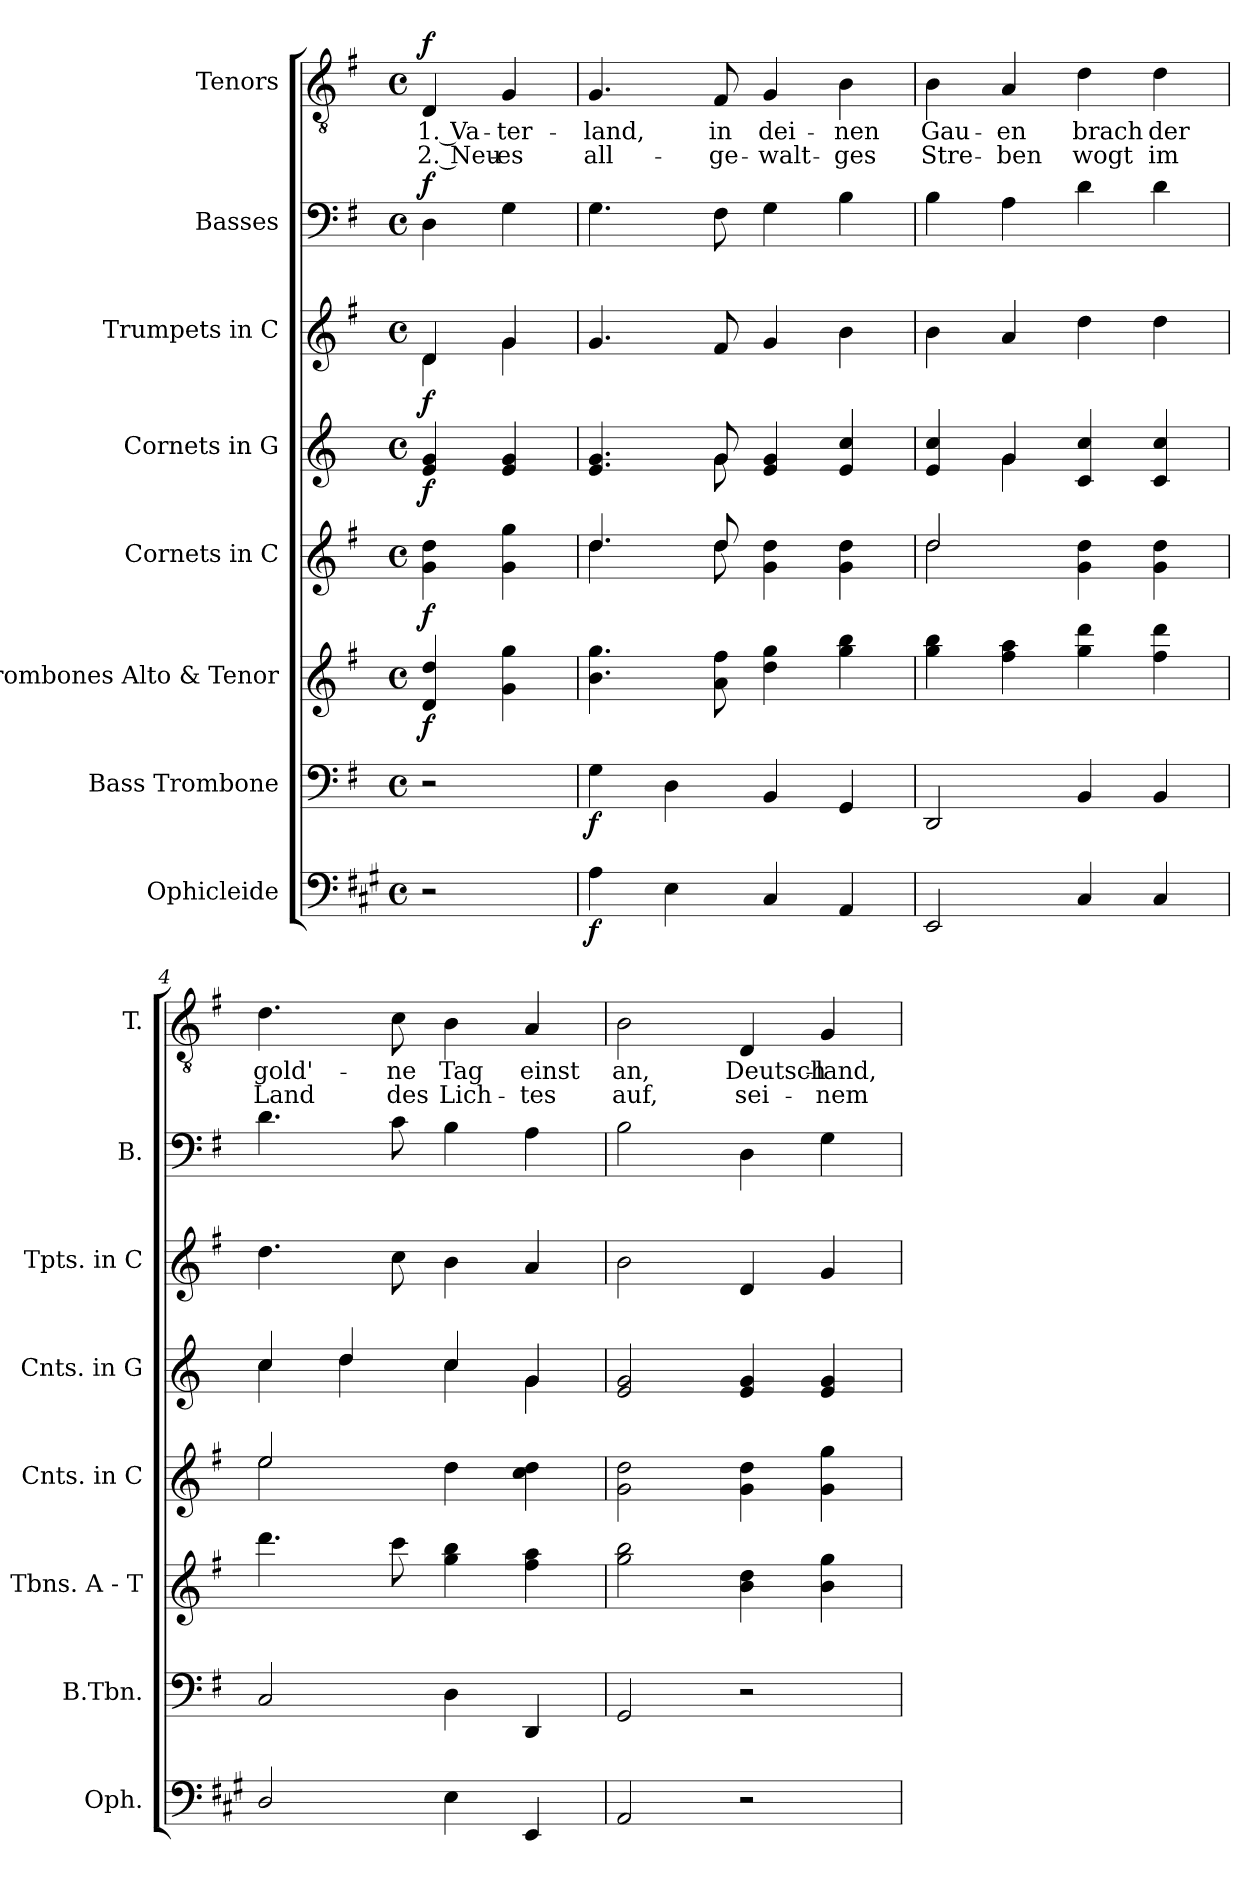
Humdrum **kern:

**kern	**dynam	**kern	**dynam	**kern	**dynam	**kern	**dynam	**kern	**dynam	**kern	**dynam	**kern	**dynam	**kern	**text	**text	**dynam
*part8	*part8	*part7	*part7	*part6	*part6	*part5	*part5	*part4	*part4	*part3	*part3	*part2	*part2	*part1	*part1	*part1	*part1
*staff8	*staff8	*staff7	*staff7	*staff6	*staff6	*staff5	*staff5	*staff4	*staff4	*staff3	*staff3	*staff2	*staff2	*staff1	*staff1	*staff1	*staff1
*I"Ophicleide	*	*I"Bass Trombone	*	*I"Trombones Alto &amp; Tenor	*	*I"Cornets in C	*	*I"Cornets in G	*	*I"Trumpets in C	*	*I"Basses	*	*I"Tenors	*	*	*
*I'Oph.	*	*I'B.Tbn.	*	*I'Tbns. A - T	*	*I'Cnts. in C	*	*I'Cnts. in G	*	*I'Tpts. in C	*	*I'B.	*	*I'T.	*	*	*
*clefF4	*	*clefF4	*	*clefG2	*	*clefG2	*	*clefG2	*	*clefG2	*	*clefF4	*	*clefGv2	*	*	*
*ITrd1c2	*	*	*	*	*	*ITrd7c12	*	*ITrd3c5	*	*	*	*	*	*	*	*	*
*k[f#]	*	*k[f#]	*	*k[f#]	*	*k[f#]	*	*k[f#]	*	*k[f#]	*	*k[f#]	*	*k[f#]	*	*	*
*M4/4	*	*M4/4	*	*M4/4	*	*M4/4	*	*M4/4	*	*M4/4	*	*M4/4	*	*M4/4	*	*	*
*met(c)	*	*met(c)	*	*met(c)	*	*met(c)	*	*met(c)	*	*met(c)	*	*met(c)	*	*met(c)	*	*	*
=1	=1	=1	=1	=1	=1	=1	=1	=1	=1	=1	=1	=1	=1	=1	=1	=1	=1
*	*	*	*	*	*	*	*	*	*	*^	*	*	*	*	*	*	*
!	!	!	!	!	!LO:DY:b	!	!LO:DY:b	!	!LO:DY:b	!	!	!LO:DY:b	!	!LO:DY:a	!	!LO:LY:b	!LO:LY:b	!LO:DY:a
2r	.	2r	.	4d/ 4dd/	f	4G\ 4d\	f	4B/ 4d/	f	4d/	4d\	f	4D\	f	4D/	1. Va-	2. Neu-	f
!	!	!	!	!	!	!	!	!	!	!	!	!	!	!	!	!LO:LY:b	!LO:LY:b	!
.	.	.	.	4g\ 4gg\	.	4G\ 4g\	.	4B/ 4d/	.	4g/	4g\	.	4G\	.	4G/	-ter-	-es	.
=2	=2	=2	=2	=2	=2	=2	=2	=2	=2	=2	=2	=2	=2	=2	=2	=2	=2	=2
*	*	*	*	*	*	*^	*	*^	*	*	*	*	*	*	*	*	*	*
!	!	!	!	!	!	!	!	!	!	!	!	!LO:TX:a:Bi:t=a2	!	!	!	!	!	!	!	!
!	!LO:DY:b	!	!LO:DY:b	!	!	!	!	!	!	!	!	!	!	!	!	!	!	!LO:LY:b	!LO:LY:b	!
*	*	*	*	*	*	*	*	*	*	*	*	*v	*v	*	*	*	*	*	*	*
4G\	f	4G\	f	4.b\ 4.gg\	.	4.d/	4.d\	.	4.B/ 4.d/	4.ryy	.	4.g/	.	4.G\	.	4.G/	-land,	all-	.
4D\	.	4D\	.	.	.	.	.	.	.	.	.	.	.	.	.	.	.	.	.
!	!	!	!	!	!	!	!	!	!	!	!	!	!	!	!	!	!LO:LY:b	!LO:LY:b	!
.	.	.	.	8a\ 8ff#\	.	8d/	8d\	.	8d/	8d\	.	8f#/	.	8F#\	.	8F#/	in	-ge-	.
!	!	!	!	!	!	!	!	!	!	!	!	!	!	!	!	!	!LO:LY:b	!LO:LY:b	!
4BB/	.	4BB/	.	4dd\ 4gg\	.	4G\ 4d\	2ryy	.	4B/ 4d/	2ryy	.	4g/	.	4G\	.	4G/	dei-	-walt-	.
!	!	!	!	!	!	!	!	!	!	!	!	!	!	!	!	!	!LO:LY:b	!LO:LY:b	!
4GG/	.	4GG/	.	4gg\ 4bb\	.	4G\ 4d\	.	.	4B/ 4g/	.	.	4b\	.	4B\	.	4B\	-nen	-ges	.
=3	=3	=3	=3	=3	=3	=3	=3	=3	=3	=3	=3	=3	=3	=3	=3	=3	=3	=3	=3
!	!	!	!	!	!	!	!	!	!	!	!	!	!	!	!	!	!LO:LY:b	!LO:LY:b	!
2DD/	.	2DD/	.	4gg\ 4bb\	.	2d/	2d\	.	4B/ 4g/	4ryy	.	4b\	.	4B\	.	4B\	Gau-	Stre-	.
!	!	!	!	!	!	!	!	!	!	!	!	!	!	!	!	!	!LO:LY:b	!LO:LY:b	!
.	.	.	.	4ff#\ 4aa\	.	.	.	.	4d/	4d\	.	4a/	.	4A\	.	4A/	-en	-ben	.
!	!	!	!	!	!	!	!	!	!	!	!	!	!	!	!	!	!LO:LY:b	!LO:LY:b	!
4BB/	.	4BB/	.	4gg\ 4ddd\	.	4G\ 4d\	2ryy	.	4G/ 4g/	2ryy	.	4dd\	.	4d\	.	4d\	brach	wogt	.
!	!	!	!	!	!	!	!	!	!	!	!	!	!	!	!	!	!LO:LY:b	!LO:LY:b	!
4BB/	.	4BB/	.	4ff#\ 4ddd\	.	4G\ 4d\	.	.	4G/ 4g/	.	.	4dd\	.	4d\	.	4d\	der	im	.
=4	=4	=4	=4	=4	=4	=4	=4	=4	=4	=4	=4	=4	=4	=4	=4	=4	=4	=4	=4
!	!	!	!	!	!	!	!	!	!	!	!	!	!	!	!	!	!LO:LY:b	!LO:LY:b	!
2C/	.	2C/	.	4.ddd\	.	2e/	2e\	.	4g/	4g\	.	4.dd\	.	4.d\	.	4.d\	gold'-	Land	.
.	.	.	.	.	.	.	.	.	4a/	4a\	.	.	.	.	.	.	.	.	.
!	!	!	!	!	!	!	!	!	!	!	!	!	!	!	!	!	!LO:LY:b	!LO:LY:b	!
.	.	.	.	8ccc\	.	.	.	.	.	.	.	8cc\	.	8c\	.	8c\	-ne	des	.
!	!	!	!	!	!	!	!	!	!	!	!	!	!	!	!	!	!LO:LY:b	!LO:LY:b	!
4D\	.	4D\	.	4gg\ 4bb\	.	4d\	2ryy	.	4g/	4g\	.	4b\	.	4B\	.	4B\	Tag	Lich-	.
!	!	!	!	!	!	!	!	!	!	!	!	!	!	!	!	!	!LO:LY:b	!LO:LY:b	!
4DD/	.	4DD/	.	4ff#\ 4aa\	.	4c\ 4d\	.	.	4d/	4d\	.	4a/	.	4A\	.	4A/	einst	-tes	.
*	*	*	*	*	*	*v	*v	*	*	*	*	*	*	*	*	*	*	*	*
=5	=5	=5	=5	=5	=5	=5	=5	=5	=5	=5	=5	=5	=5	=5	=5	=5	=5	=5
!	!	!	!	!	!	!	!	!	!	!	!	!	!	!	!	!LO:LY:b	!LO:LY:b	!
*	*	*	*	*	*	*	*	*v	*v	*	*	*	*	*	*	*	*	*
2GG/	.	2GG/	.	2gg\ 2bb\	.	2G\ 2d\	.	2B/ 2d/	.	2b\	.	2B\	.	2B\	an,	auf,	.
!	!	!	!	!	!	!	!	!	!	!	!	!	!	!	!LO:LY:b	!LO:LY:b	!
2r	.	2r	.	4b\ 4dd\	.	4G\ 4d\	.	4B/ 4d/	.	4d/	.	4D\	.	4D/	Deutsch-	sei-	.
!	!	!	!	!	!	!	!	!	!	!	!	!	!	!	!LO:LY:b	!LO:LY:b	!
.	.	.	.	4b\ 4gg\	.	4G\ 4g\	.	4B/ 4d/	.	4g/	.	4G\	.	4G/	-land,	-nem	.
=	=	=	=	=	=	=	=	=	=	=	=	=	=	=	=	=	=
*-	*-	*-	*-	*-	*-	*-	*-	*-	*-	*-	*-	*-	*-	*-	*-	*-	*-
